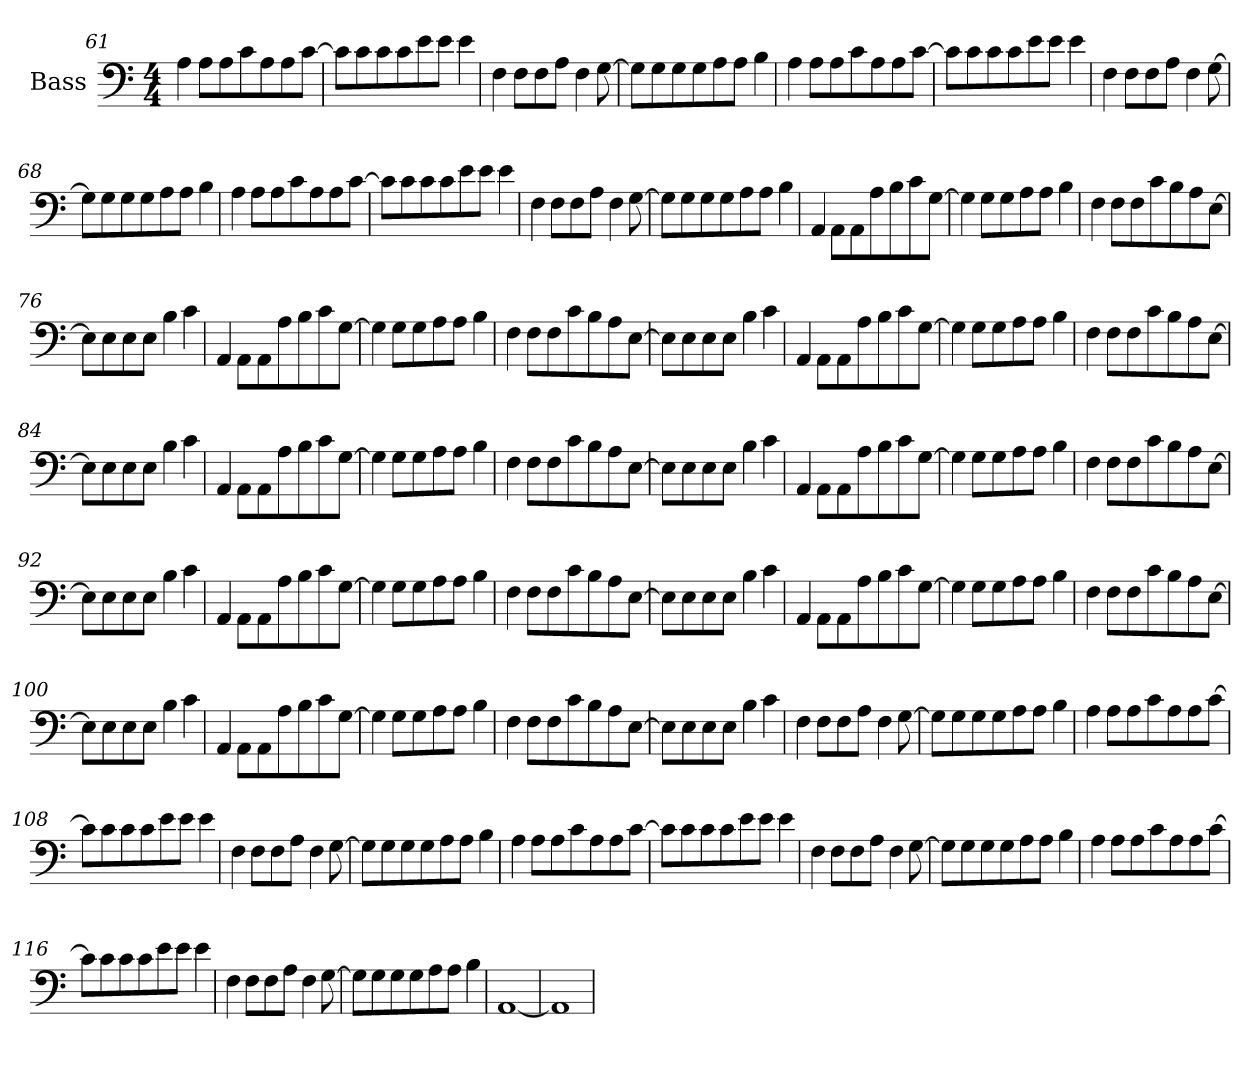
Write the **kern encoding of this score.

**kern
*part1
*staff1
*I"Bass
*clefF4
*ITrd7c12
*k[]
*M4/4
=61
!LO:N:vis=4
16AA
!LO:N:vis=8
32AA\L
!LO:N:vis=8
32AA\
!LO:N:vis=8
32C\
!LO:N:vis=8
32AA\
!LO:N:vis=8
32AA\
!LO:N:vis=8
[32C\J
=62
!LO:N:vis=8
32C\L]
!LO:N:vis=8
32C\
!LO:N:vis=8
32C\
!LO:N:vis=8
32C\
!LO:N:vis=8
32E\
!LO:N:vis=8
32E\J
!LO:N:vis=4
16E
=63
!LO:N:vis=4
16FF
!LO:N:vis=8
32FF\L
!LO:N:vis=8
32FF\
!LO:N:vis=8
32AA\J
!LO:N:vis=4
16FF
!LO:N:vis=8
[32GG
=64
!LO:N:vis=8
32GG\L]
!LO:N:vis=8
32GG\
!LO:N:vis=8
32GG\
!LO:N:vis=8
32GG\
!LO:N:vis=8
32AA\
!LO:N:vis=8
32AA\J
!LO:N:vis=4
16BB
=65
!LO:N:vis=4
16AA
!LO:N:vis=8
32AA\L
!LO:N:vis=8
32AA\
!LO:N:vis=8
32C\
!LO:N:vis=8
32AA\
!LO:N:vis=8
32AA\
!LO:N:vis=8
[32C\J
=66
!LO:N:vis=8
32C\L]
!LO:N:vis=8
32C\
!LO:N:vis=8
32C\
!LO:N:vis=8
32C\
!LO:N:vis=8
32E\
!LO:N:vis=8
32E\J
!LO:N:vis=4
16E
=67
!LO:N:vis=4
16FF
!LO:N:vis=8
32FF\L
!LO:N:vis=8
32FF\
!LO:N:vis=8
32AA\J
!LO:N:vis=4
16FF
!LO:N:vis=8
[32GG
=68
!LO:N:vis=8
32GG\L]
!LO:N:vis=8
32GG\
!LO:N:vis=8
32GG\
!LO:N:vis=8
32GG\
!LO:N:vis=8
32AA\
!LO:N:vis=8
32AA\J
!LO:N:vis=4
16BB
=69
!LO:N:vis=4
16AA
!LO:N:vis=8
32AA\L
!LO:N:vis=8
32AA\
!LO:N:vis=8
32C\
!LO:N:vis=8
32AA\
!LO:N:vis=8
32AA\
!LO:N:vis=8
[32C\J
=70
!LO:N:vis=8
32C\L]
!LO:N:vis=8
32C\
!LO:N:vis=8
32C\
!LO:N:vis=8
32C\
!LO:N:vis=8
32E\
!LO:N:vis=8
32E\J
!LO:N:vis=4
16E
=71
!LO:N:vis=4
16FF
!LO:N:vis=8
32FF\L
!LO:N:vis=8
32FF\
!LO:N:vis=8
32AA\J
!LO:N:vis=4
16FF
!LO:N:vis=8
[32GG
=72
!LO:N:vis=8
32GG\L]
!LO:N:vis=8
32GG\
!LO:N:vis=8
32GG\
!LO:N:vis=8
32GG\
!LO:N:vis=8
32AA\
!LO:N:vis=8
32AA\J
!LO:N:vis=4
16BB
=73
!LO:N:vis=4
16AAA
!LO:N:vis=8
32AAA\L
!LO:N:vis=8
32AAA\
!LO:N:vis=8
32AA\
!LO:N:vis=8
32BB\
!LO:N:vis=8
32C\
!LO:N:vis=8
[32GG\J
=74
!LO:N:vis=4
16GG]
!LO:N:vis=8
32GG\L
!LO:N:vis=8
32GG\
!LO:N:vis=8
32AA\
!LO:N:vis=8
32AA\J
!LO:N:vis=4
16BB
=75
!LO:N:vis=4
16FF
!LO:N:vis=8
32FF\L
!LO:N:vis=8
32FF\
!LO:N:vis=8
32C\
!LO:N:vis=8
32BB\
!LO:N:vis=8
32AA\
!LO:N:vis=8
[32EE\J
=76
!LO:N:vis=8
32EE\L]
!LO:N:vis=8
32EE\
!LO:N:vis=8
32EE\
!LO:N:vis=8
32EE\J
!LO:N:vis=4
16BB
!LO:N:vis=4
16C
=77
!LO:N:vis=4
16AAA
!LO:N:vis=8
32AAA\L
!LO:N:vis=8
32AAA\
!LO:N:vis=8
32AA\
!LO:N:vis=8
32BB\
!LO:N:vis=8
32C\
!LO:N:vis=8
[32GG\J
=78
!LO:N:vis=4
16GG]
!LO:N:vis=8
32GG\L
!LO:N:vis=8
32GG\
!LO:N:vis=8
32AA\
!LO:N:vis=8
32AA\J
!LO:N:vis=4
16BB
=79
!LO:N:vis=4
16FF
!LO:N:vis=8
32FF\L
!LO:N:vis=8
32FF\
!LO:N:vis=8
32C\
!LO:N:vis=8
32BB\
!LO:N:vis=8
32AA\
!LO:N:vis=8
[32EE\J
=80
!LO:N:vis=8
32EE\L]
!LO:N:vis=8
32EE\
!LO:N:vis=8
32EE\
!LO:N:vis=8
32EE\J
!LO:N:vis=4
16BB
!LO:N:vis=4
16C
=81
!LO:N:vis=4
16AAA
!LO:N:vis=8
32AAA\L
!LO:N:vis=8
32AAA\
!LO:N:vis=8
32AA\
!LO:N:vis=8
32BB\
!LO:N:vis=8
32C\
!LO:N:vis=8
[32GG\J
=82
!LO:N:vis=4
16GG]
!LO:N:vis=8
32GG\L
!LO:N:vis=8
32GG\
!LO:N:vis=8
32AA\
!LO:N:vis=8
32AA\J
!LO:N:vis=4
16BB
=83
!LO:N:vis=4
16FF
!LO:N:vis=8
32FF\L
!LO:N:vis=8
32FF\
!LO:N:vis=8
32C\
!LO:N:vis=8
32BB\
!LO:N:vis=8
32AA\
!LO:N:vis=8
[32EE\J
=84
!LO:N:vis=8
32EE\L]
!LO:N:vis=8
32EE\
!LO:N:vis=8
32EE\
!LO:N:vis=8
32EE\J
!LO:N:vis=4
16BB
!LO:N:vis=4
16C
=85
!LO:N:vis=4
16AAA
!LO:N:vis=8
32AAA\L
!LO:N:vis=8
32AAA\
!LO:N:vis=8
32AA\
!LO:N:vis=8
32BB\
!LO:N:vis=8
32C\
!LO:N:vis=8
[32GG\J
=86
!LO:N:vis=4
16GG]
!LO:N:vis=8
32GG\L
!LO:N:vis=8
32GG\
!LO:N:vis=8
32AA\
!LO:N:vis=8
32AA\J
!LO:N:vis=4
16BB
=87
!LO:N:vis=4
16FF
!LO:N:vis=8
32FF\L
!LO:N:vis=8
32FF\
!LO:N:vis=8
32C\
!LO:N:vis=8
32BB\
!LO:N:vis=8
32AA\
!LO:N:vis=8
[32EE\J
=88
!LO:N:vis=8
32EE\L]
!LO:N:vis=8
32EE\
!LO:N:vis=8
32EE\
!LO:N:vis=8
32EE\J
!LO:N:vis=4
16BB
!LO:N:vis=4
16C
=89
!LO:N:vis=4
16AAA
!LO:N:vis=8
32AAA\L
!LO:N:vis=8
32AAA\
!LO:N:vis=8
32AA\
!LO:N:vis=8
32BB\
!LO:N:vis=8
32C\
!LO:N:vis=8
[32GG\J
=90
!LO:N:vis=4
16GG]
!LO:N:vis=8
32GG\L
!LO:N:vis=8
32GG\
!LO:N:vis=8
32AA\
!LO:N:vis=8
32AA\J
!LO:N:vis=4
16BB
=91
!LO:N:vis=4
16FF
!LO:N:vis=8
32FF\L
!LO:N:vis=8
32FF\
!LO:N:vis=8
32C\
!LO:N:vis=8
32BB\
!LO:N:vis=8
32AA\
!LO:N:vis=8
[32EE\J
=92
!LO:N:vis=8
32EE\L]
!LO:N:vis=8
32EE\
!LO:N:vis=8
32EE\
!LO:N:vis=8
32EE\J
!LO:N:vis=4
16BB
!LO:N:vis=4
16C
=93
!LO:N:vis=4
16AAA
!LO:N:vis=8
32AAA\L
!LO:N:vis=8
32AAA\
!LO:N:vis=8
32AA\
!LO:N:vis=8
32BB\
!LO:N:vis=8
32C\
!LO:N:vis=8
[32GG\J
=94
!LO:N:vis=4
16GG]
!LO:N:vis=8
32GG\L
!LO:N:vis=8
32GG\
!LO:N:vis=8
32AA\
!LO:N:vis=8
32AA\J
!LO:N:vis=4
16BB
=95
!LO:N:vis=4
16FF
!LO:N:vis=8
32FF\L
!LO:N:vis=8
32FF\
!LO:N:vis=8
32C\
!LO:N:vis=8
32BB\
!LO:N:vis=8
32AA\
!LO:N:vis=8
[32EE\J
=96
!LO:N:vis=8
32EE\L]
!LO:N:vis=8
32EE\
!LO:N:vis=8
32EE\
!LO:N:vis=8
32EE\J
!LO:N:vis=4
16BB
!LO:N:vis=4
16C
=97
!LO:N:vis=4
16AAA
!LO:N:vis=8
32AAA\L
!LO:N:vis=8
32AAA\
!LO:N:vis=8
32AA\
!LO:N:vis=8
32BB\
!LO:N:vis=8
32C\
!LO:N:vis=8
[32GG\J
=98
!LO:N:vis=4
16GG]
!LO:N:vis=8
32GG\L
!LO:N:vis=8
32GG\
!LO:N:vis=8
32AA\
!LO:N:vis=8
32AA\J
!LO:N:vis=4
16BB
=99
!LO:N:vis=4
16FF
!LO:N:vis=8
32FF\L
!LO:N:vis=8
32FF\
!LO:N:vis=8
32C\
!LO:N:vis=8
32BB\
!LO:N:vis=8
32AA\
!LO:N:vis=8
[32EE\J
=100
!LO:N:vis=8
32EE\L]
!LO:N:vis=8
32EE\
!LO:N:vis=8
32EE\
!LO:N:vis=8
32EE\J
!LO:N:vis=4
16BB
!LO:N:vis=4
16C
=101
!LO:N:vis=4
16AAA
!LO:N:vis=8
32AAA\L
!LO:N:vis=8
32AAA\
!LO:N:vis=8
32AA\
!LO:N:vis=8
32BB\
!LO:N:vis=8
32C\
!LO:N:vis=8
[32GG\J
=102
!LO:N:vis=4
16GG]
!LO:N:vis=8
32GG\L
!LO:N:vis=8
32GG\
!LO:N:vis=8
32AA\
!LO:N:vis=8
32AA\J
!LO:N:vis=4
16BB
=103
!LO:N:vis=4
16FF
!LO:N:vis=8
32FF\L
!LO:N:vis=8
32FF\
!LO:N:vis=8
32C\
!LO:N:vis=8
32BB\
!LO:N:vis=8
32AA\
!LO:N:vis=8
[32EE\J
=104
!LO:N:vis=8
32EE\L]
!LO:N:vis=8
32EE\
!LO:N:vis=8
32EE\
!LO:N:vis=8
32EE\J
!LO:N:vis=4
16BB
!LO:N:vis=4
16C
=105
!LO:N:vis=4
16FF
!LO:N:vis=8
32FF\L
!LO:N:vis=8
32FF\
!LO:N:vis=8
32AA\J
!LO:N:vis=4
16FF
!LO:N:vis=8
[32GG
=106
!LO:N:vis=8
32GG\L]
!LO:N:vis=8
32GG\
!LO:N:vis=8
32GG\
!LO:N:vis=8
32GG\
!LO:N:vis=8
32AA\
!LO:N:vis=8
32AA\J
!LO:N:vis=4
16BB
=107
!LO:N:vis=4
16AA
!LO:N:vis=8
32AA\L
!LO:N:vis=8
32AA\
!LO:N:vis=8
32C\
!LO:N:vis=8
32AA\
!LO:N:vis=8
32AA\
!LO:N:vis=8
[32C\J
=108
!LO:N:vis=8
32C\L]
!LO:N:vis=8
32C\
!LO:N:vis=8
32C\
!LO:N:vis=8
32C\
!LO:N:vis=8
32E\
!LO:N:vis=8
32E\J
!LO:N:vis=4
16E
=109
!LO:N:vis=4
16FF
!LO:N:vis=8
32FF\L
!LO:N:vis=8
32FF\
!LO:N:vis=8
32AA\J
!LO:N:vis=4
16FF
!LO:N:vis=8
[32GG
=110
!LO:N:vis=8
32GG\L]
!LO:N:vis=8
32GG\
!LO:N:vis=8
32GG\
!LO:N:vis=8
32GG\
!LO:N:vis=8
32AA\
!LO:N:vis=8
32AA\J
!LO:N:vis=4
16BB
=111
!LO:N:vis=4
16AA
!LO:N:vis=8
32AA\L
!LO:N:vis=8
32AA\
!LO:N:vis=8
32C\
!LO:N:vis=8
32AA\
!LO:N:vis=8
32AA\
!LO:N:vis=8
[32C\J
=112
!LO:N:vis=8
32C\L]
!LO:N:vis=8
32C\
!LO:N:vis=8
32C\
!LO:N:vis=8
32C\
!LO:N:vis=8
32E\
!LO:N:vis=8
32E\J
!LO:N:vis=4
16E
=113
!LO:N:vis=4
16FF
!LO:N:vis=8
32FF\L
!LO:N:vis=8
32FF\
!LO:N:vis=8
32AA\J
!LO:N:vis=4
16FF
!LO:N:vis=8
[32GG
=114
!LO:N:vis=8
32GG\L]
!LO:N:vis=8
32GG\
!LO:N:vis=8
32GG\
!LO:N:vis=8
32GG\
!LO:N:vis=8
32AA\
!LO:N:vis=8
32AA\J
!LO:N:vis=4
16BB
=115
!LO:N:vis=4
16AA
!LO:N:vis=8
32AA\L
!LO:N:vis=8
32AA\
!LO:N:vis=8
32C\
!LO:N:vis=8
32AA\
!LO:N:vis=8
32AA\
!LO:N:vis=8
[32C\J
=116
!LO:N:vis=8
32C\L]
!LO:N:vis=8
32C\
!LO:N:vis=8
32C\
!LO:N:vis=8
32C\
!LO:N:vis=8
32E\
!LO:N:vis=8
32E\J
!LO:N:vis=4
16E
=117
!LO:N:vis=4
16FF
!LO:N:vis=8
32FF\L
!LO:N:vis=8
32FF\
!LO:N:vis=8
32AA\J
!LO:N:vis=4
16FF
!LO:N:vis=8
[32GG
=118
!LO:N:vis=8
32GG\L]
!LO:N:vis=8
32GG\
!LO:N:vis=8
32GG\
!LO:N:vis=8
32GG\
!LO:N:vis=8
32AA\
!LO:N:vis=8
32AA\J
!LO:N:vis=4
16BB
=119
!LO:N:vis=1
[4AAA
=120
!LO:N:vis=1
4AAA]
=
*-
